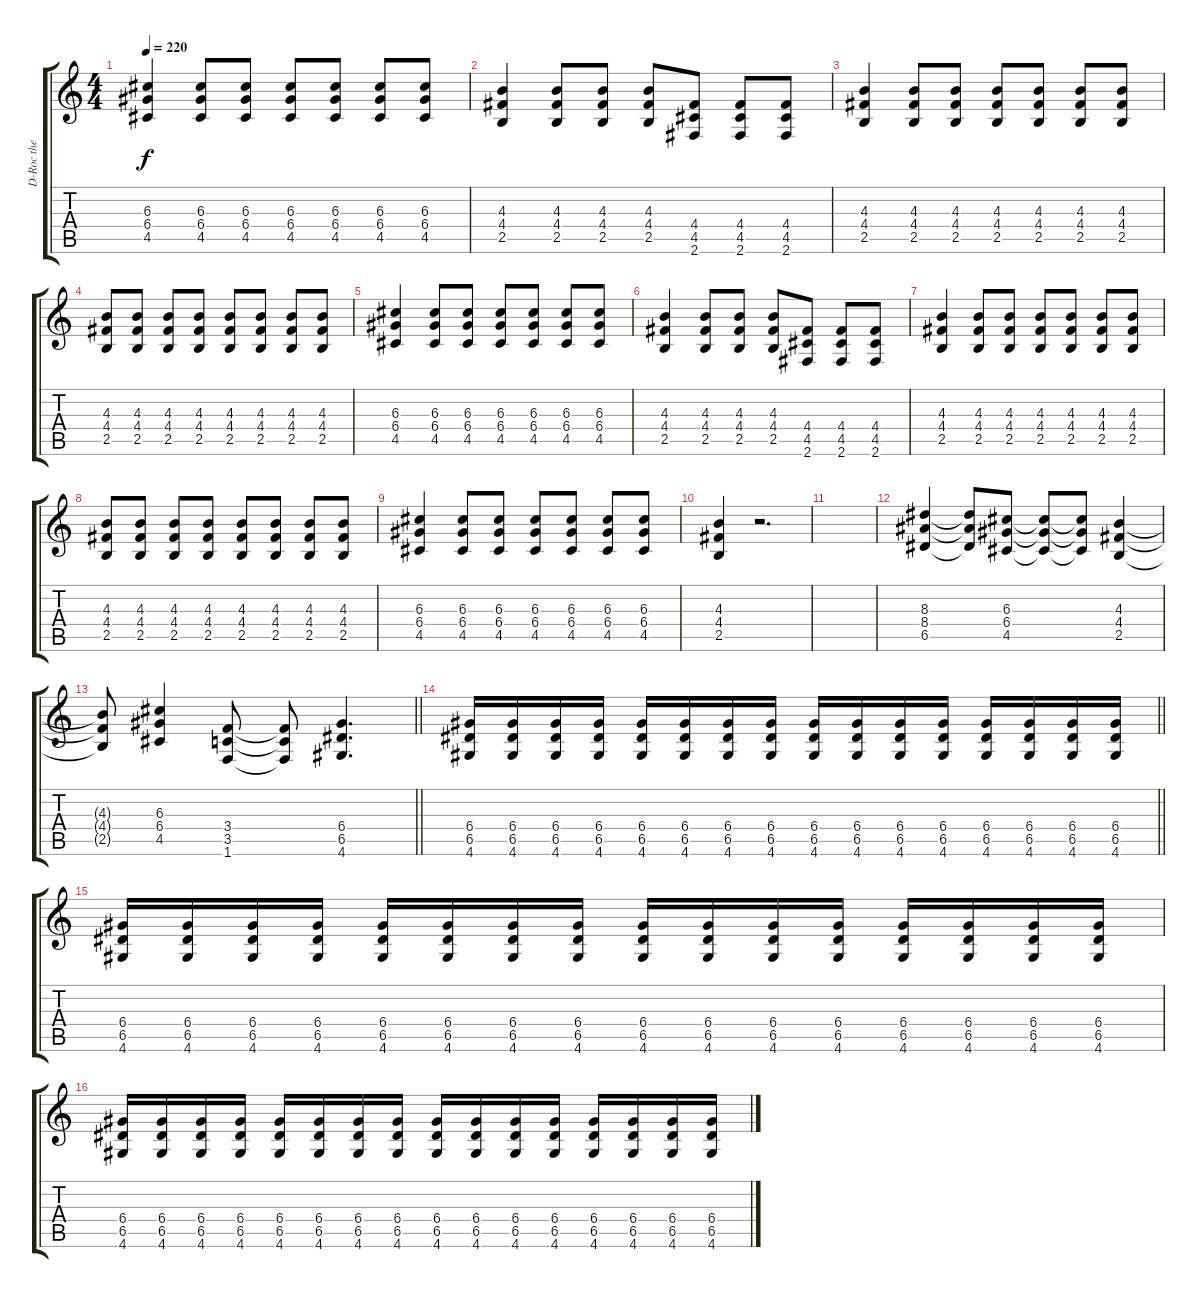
\track ("D-Roc the Executioner" "D-Roc the ") {instrument distortionguitar}
\staff {score tabs}
\tuning (E4 B3 G3 D3 A2 E2) {hide}
\ts (4 4)
\tempo 220
\clef g2
\ks c
(6.3 6.4 4.5).4{dy f} (6.3 6.4 4.5).8 (6.3 6.4 4.5).8 (6.3 6.4 4.5).8 (6.3 6.4 4.5).8 (6.3 6.4 4.5).8 (6.3 6.4 4.5).8 |
(4.3 4.4 2.5).4 (4.3 4.4 2.5).8 (4.3 4.4 2.5).8 (4.3 4.4 2.5).8 (4.4 4.5 2.6).8 (4.4 4.5 2.6).8 (4.4 4.5 2.6).8 |
(4.3 4.4 2.5).4 (4.3 4.4 2.5).8 (4.3 4.4 2.5).8 (4.3 4.4 2.5).8 (4.3 4.4 2.5).8 (4.3 4.4 2.5).8 (4.3 4.4 2.5).8 |
(4.3 4.4 2.5).8 (4.3 4.4 2.5).8 (4.3 4.4 2.5).8 (4.3 4.4 2.5).8 (4.3 4.4 2.5).8 (4.3 4.4 2.5).8 (4.3 4.4 2.5).8 (4.3 4.4 2.5).8 |
(6.3 6.4 4.5).4 (6.3 6.4 4.5).8 (6.3 6.4 4.5).8 (6.3 6.4 4.5).8 (6.3 6.4 4.5).8 (6.3 6.4 4.5).8 (6.3 6.4 4.5).8 |
(4.3 4.4 2.5).4 (4.3 4.4 2.5).8 (4.3 4.4 2.5).8 (4.3 4.4 2.5).8 (4.4 4.5 2.6).8 (4.4 4.5 2.6).8 (4.4 4.5 2.6).8 |
(4.3 4.4 2.5).4 (4.3 4.4 2.5).8 (4.3 4.4 2.5).8 (4.3 4.4 2.5).8 (4.3 4.4 2.5).8 (4.3 4.4 2.5).8 (4.3 4.4 2.5).8 |
(4.3 4.4 2.5).8 (4.3 4.4 2.5).8 (4.3 4.4 2.5).8 (4.3 4.4 2.5).8 (4.3 4.4 2.5).8 (4.3 4.4 2.5).8 (4.3 4.4 2.5).8 (4.3 4.4 2.5).8 |
(6.3 6.4 4.5).4 (6.3 6.4 4.5).8 (6.3 6.4 4.5).8 (6.3 6.4 4.5).8 (6.3 6.4 4.5).8 (6.3 6.4 4.5).8 (6.3 6.4 4.5).8 |
(4.3 4.4 2.5).4 r.2{d} |
|
(8.3 8.4 6.5).4 (8.3{t} 8.4{t} 6.5{t}).8 (6.3 6.4 4.5).8 (6.3{t} 6.4{t} 4.5{t}).8 (6.3{t} 6.4{t} 4.5{t}).8 (4.3 4.4 2.5).4 |
\barLineRight lightlight
(4.3{t} 4.4{t} 2.5{t}).8 (6.3 6.4 4.5).4 (3.4 3.5 1.6).8 (3.4{t} 3.5{t} 1.6{t}).8 (6.4 6.5 4.6).4{d} |
\barLineRight lightlight
(6.4 6.5 4.6).16 (6.4 6.5 4.6).16 (6.4 6.5 4.6).16 (6.4 6.5 4.6).16 (6.4 6.5 4.6).16 (6.4 6.5 4.6).16 (6.4 6.5 4.6).16 (6.4 6.5 4.6).16 (6.4 6.5 4.6).16 (6.4 6.5 4.6).16 (6.4 6.5 4.6).16 (6.4 6.5 4.6).16 (6.4 6.5 4.6).16 (6.4 6.5 4.6).16 (6.4 6.5 4.6).16 (6.4 6.5 4.6).16 |
(6.4 6.5 4.6).16 (6.4 6.5 4.6).16 (6.4 6.5 4.6).16 (6.4 6.5 4.6).16 (6.4 6.5 4.6).16 (6.4 6.5 4.6).16 (6.4 6.5 4.6).16 (6.4 6.5 4.6).16 (6.4 6.5 4.6).16 (6.4 6.5 4.6).16 (6.4 6.5 4.6).16 (6.4 6.5 4.6).16 (6.4 6.5 4.6).16 (6.4 6.5 4.6).16 (6.4 6.5 4.6).16 (6.4 6.5 4.6).16 |
(6.4 6.5 4.6).16 (6.4 6.5 4.6).16 (6.4 6.5 4.6).16 (6.4 6.5 4.6).16 (6.4 6.5 4.6).16 (6.4 6.5 4.6).16 (6.4 6.5 4.6).16 (6.4 6.5 4.6).16 (6.4 6.5 4.6).16 (6.4 6.5 4.6).16 (6.4 6.5 4.6).16 (6.4 6.5 4.6).16 (6.4 6.5 4.6).16 (6.4 6.5 4.6).16 (6.4 6.5 4.6).16 (6.4 6.5 4.6).16
